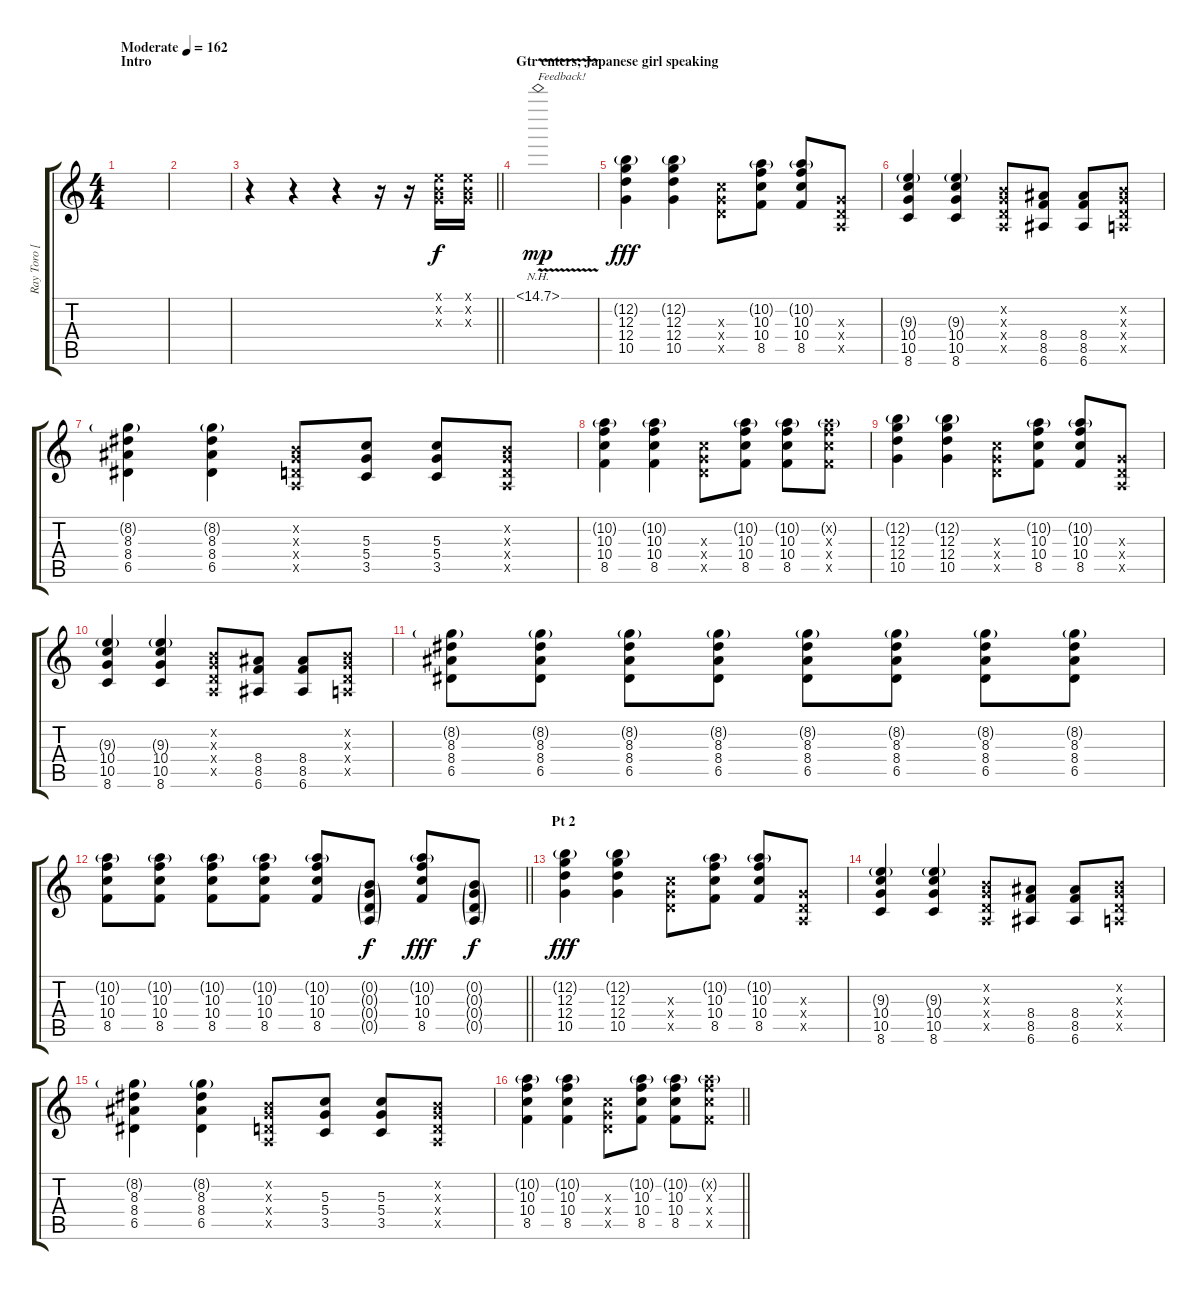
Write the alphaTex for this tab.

\track ("Ray Toro [Guitar]" "Ray Toro [") {instrument overdrivenguitar}
\staff {score tabs}
\tuning (E4 B3 G3 D3 A2 E2) {hide}
\ts (4 4)
\section ("" "Intro")
\tempo (162 "Moderate")
\clef g2
\ks c
|
|
\barLineRight lightlight
r.4 r.4 r.4 r.16 r.16 (0.1{x} 0.2{x} 0.3{x}).16 (0.1{x} 0.2{x} 0.3{x}).16 |
\section ("" "Gtr enters, Japanese girl speaking")
14.1{nh v}.1{txt "Feedback!" dy mp} |
(12.2{g} 12.3 12.4 10.5).4{dy fff} (12.2{g} 12.3 12.4 10.5).4 (5.3{x} 5.4{x} 5.5{x}).8 (10.2{g} 10.3 10.4 8.5).8 (10.2{g} 10.3 10.4 8.5).8 (0.3{x} 0.4{x} 0.5{x}).8 |
(9.3{g} 10.4 10.5 8.6).4 (9.3{g} 10.4 10.5 8.6).4 (0.2{x} 0.3{x} 0.4{x} 0.5{x}).8 (8.4 8.5 6.6).8 (8.4 8.5 6.6).8 (0.2{x} 0.3{x} 0.4{x} 0.5{x}).8 |
(8.2{g} 8.3 8.4 6.5).4 (8.2{g} 8.3 8.4 6.5).4 (0.2{x} 0.3{x} 0.4{x} 0.5{x}).8 (5.3 5.4 3.5).8 (5.3 5.4 3.5).8 (0.2{x} 0.3{x} 0.4{x} 0.5{x}).8 |
(10.2{g} 10.3 10.4 8.5).4 (10.2{g} 10.3 10.4 8.5).4 (5.3{x} 5.4{x} 5.5{x}).8 (10.2{g} 10.3 10.4 8.5).8 (10.2{g} 10.3 10.4 8.5).8 (10.2{g x} 10.3{x} 10.4{x} 8.5{x}).8 |
(12.2{g} 12.3 12.4 10.5).4 (12.2{g} 12.3 12.4 10.5).4 (5.3{x} 5.4{x} 5.5{x}).8 (10.2{g} 10.3 10.4 8.5).8 (10.2{g} 10.3 10.4 8.5).8 (0.3{x} 0.4{x} 0.5{x}).8 |
(9.3{g} 10.4 10.5 8.6).4 (9.3{g} 10.4 10.5 8.6).4 (0.2{x} 0.3{x} 0.4{x} 0.5{x}).8 (8.4 8.5 6.6).8 (8.4 8.5 6.6).8 (0.2{x} 0.3{x} 0.4{x} 0.5{x}).8 |
(8.2{g} 8.3 8.4 6.5).8 (8.2{g} 8.3 8.4 6.5).8 (8.2{g} 8.3 8.4 6.5).8 (8.2{g} 8.3 8.4 6.5).8 (8.2{g} 8.3 8.4 6.5).8 (8.2{g} 8.3 8.4 6.5).8 (8.2{g} 8.3 8.4 6.5).8 (8.2{g} 8.3 8.4 6.5).8 |
\barLineRight lightlight
(10.2{g} 10.3 10.4 8.5).8 (10.2{g} 10.3 10.4 8.5).8 (10.2{g} 10.3 10.4 8.5).8 (10.2{g} 10.3 10.4 8.5).8 (10.2{g} 10.3 10.4 8.5).8 (0.2{g} 0.3{g} 0.4{g} 0.5{g}).8{dy f} (10.2{g} 10.3 10.4 8.5).8{dy fff} (0.2{g} 0.3{g} 0.4{g} 0.5{g}).8{dy f} |
\section ("" "Pt 2")
(12.2{g} 12.3 12.4 10.5).4{dy fff} (12.2{g} 12.3 12.4 10.5).4 (5.3{x} 5.4{x} 5.5{x}).8 (10.2{g} 10.3 10.4 8.5).8 (10.2{g} 10.3 10.4 8.5).8 (0.3{x} 0.4{x} 0.5{x}).8 |
(9.3{g} 10.4 10.5 8.6).4 (9.3{g} 10.4 10.5 8.6).4 (0.2{x} 0.3{x} 0.4{x} 0.5{x}).8 (8.4 8.5 6.6).8 (8.4 8.5 6.6).8 (0.2{x} 0.3{x} 0.4{x} 0.5{x}).8 |
(8.2{g} 8.3 8.4 6.5).4 (8.2{g} 8.3 8.4 6.5).4 (0.2{x} 0.3{x} 0.4{x} 0.5{x}).8 (5.3 5.4 3.5).8 (5.3 5.4 3.5).8 (0.2{x} 0.3{x} 0.4{x} 0.5{x}).8 |
\barLineRight lightlight
(10.2{g} 10.3 10.4 8.5).4 (10.2{g} 10.3 10.4 8.5).4 (5.3{x} 5.4{x} 5.5{x}).8 (10.2{g} 10.3 10.4 8.5).8 (10.2{g} 10.3 10.4 8.5).8 (10.2{g x} 10.3{x} 10.4{x} 8.5{x}).8
